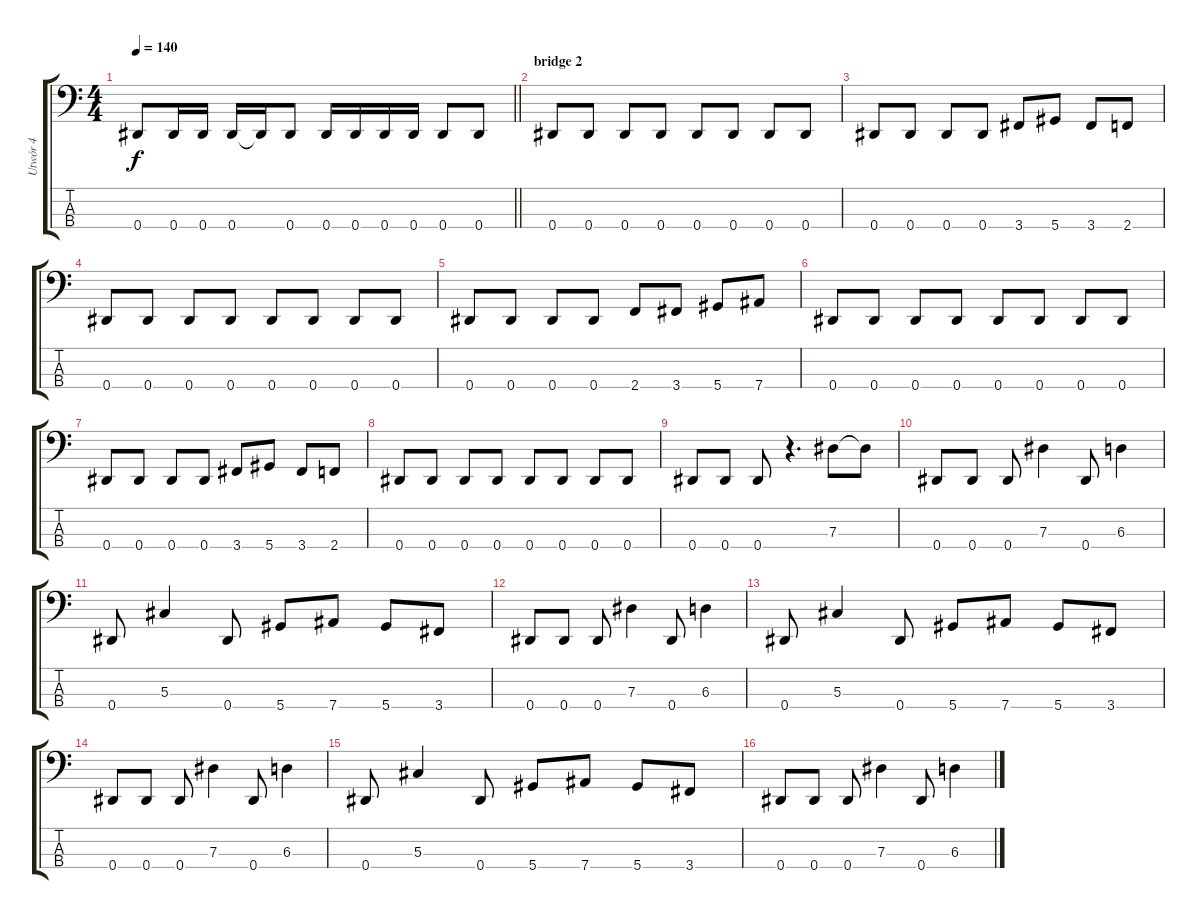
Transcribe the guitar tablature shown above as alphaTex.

\track ("Utwór 4" "Utwór 4") {instrument electricbassfinger}
\staff {score tabs}
\tuning (Gb2 Db2 Ab1 Eb1) {hide}
\ts (4 4)
\tempo 140
\clef f4
\barLineRight lightlight
\ks c
0.4.8{dy f} 0.4.16 0.4.16 0.4.16 0.4{t}.16 0.4.8 0.4.16 0.4.16 0.4.16 0.4.16 0.4.8 0.4.8 |
\section ("" "bridge 2")
0.4.8 0.4.8 0.4.8 0.4.8 0.4.8 0.4.8 0.4.8 0.4.8 |
0.4.8 0.4.8 0.4.8 0.4.8 3.4.8 5.4.8 3.4.8 2.4.8 |
0.4.8 0.4.8 0.4.8 0.4.8 0.4.8 0.4.8 0.4.8 0.4.8 |
0.4.8 0.4.8 0.4.8 0.4.8 2.4.8 3.4.8 5.4.8 7.4.8 |
0.4.8 0.4.8 0.4.8 0.4.8 0.4.8 0.4.8 0.4.8 0.4.8 |
0.4.8 0.4.8 0.4.8 0.4.8 3.4.8 5.4.8 3.4.8 2.4.8 |
0.4.8 0.4.8 0.4.8 0.4.8 0.4.8 0.4.8 0.4.8 0.4.8 |
0.4.8 0.4.8 0.4.8 r.4{d} 7.3.8 7.3{t}.8 |
0.4.8 0.4.8 0.4.8 7.3.4 0.4.8 6.3.4 |
0.4.8 5.3.4 0.4.8 5.4.8 7.4.8 5.4.8 3.4.8 |
0.4.8 0.4.8 0.4.8 7.3.4 0.4.8 6.3.4 |
0.4.8 5.3.4 0.4.8 5.4.8 7.4.8 5.4.8 3.4.8 |
0.4.8 0.4.8 0.4.8 7.3.4 0.4.8 6.3.4 |
0.4.8 5.3.4 0.4.8 5.4.8 7.4.8 5.4.8 3.4.8 |
0.4.8 0.4.8 0.4.8 7.3.4 0.4.8 6.3.4
